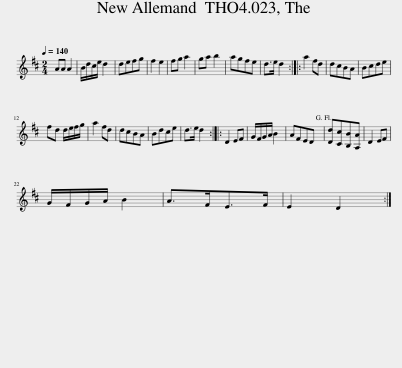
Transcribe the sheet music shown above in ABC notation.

X:1
L:1/8
Q:1/4=140
M:2/4
I:linebreak $
K:D
V:1 treble
V:1
 AA A2 | B/d/c/e/ d2 | defg | f2 e2 | fg a2 | %5
 ga b2 | agfe | d>e d2 :: a2 fd | dcBA | %10
 Bcde |$ fd d/e/f/g/ | a2 fd | dcBA | Bdce | %15
 d>e d2 :: D2 EF | G/F/G/A/ B2 | AFED | [Dd][Cc][B,B][A,A] | %20
 D2 EF |$ G/F/G/A/ B2 | A>FE>F | E2 D2 :| %24
